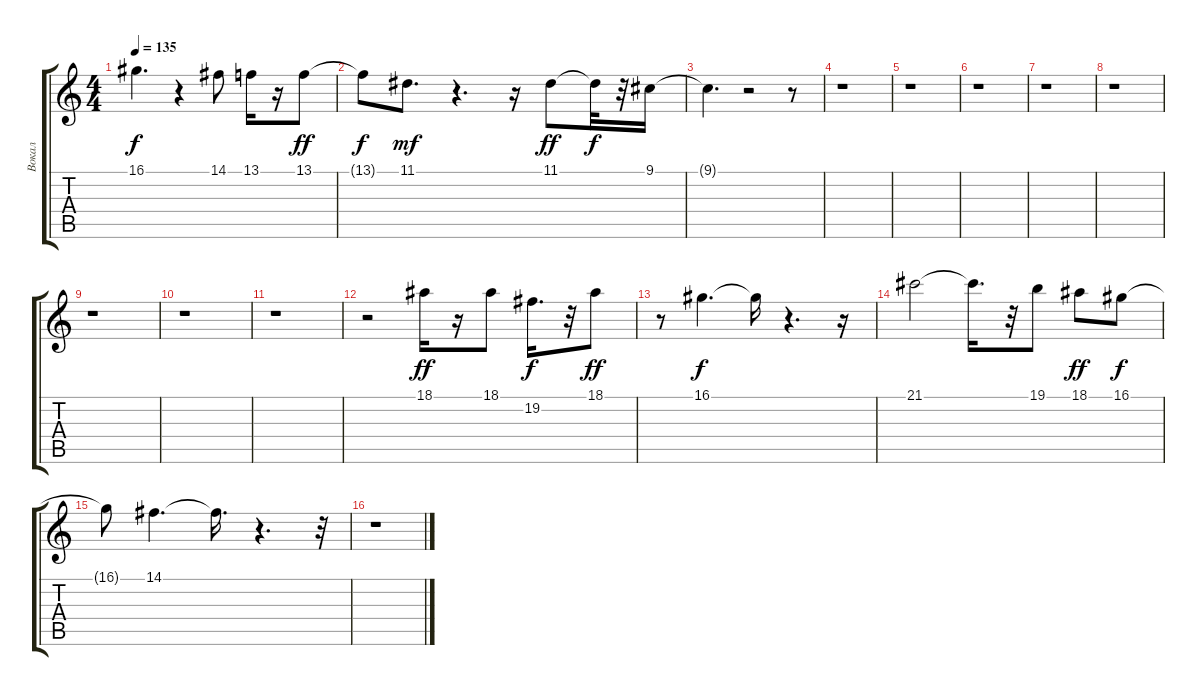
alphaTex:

\track ("Вокал" "Вокал") {instrument synthvoice}
\staff {score tabs}
\tuning (E4 B3 G3 D3 A2 E2) {hide}
\ts (4 4)
\tempo 135
\clef g2
\ks c
16.1{t}.4{d dy f} r.4 14.1.8 13.1.16 r.16 13.1.8{dy ff} |
13.1{t}.8{dy f} 11.1.8{d dy mf} r.4{d} r.16 11.1.8{dy ff} 11.1{t}.32{dy f} r.32 9.1.16 |
9.1{t}.4{d} r.2 r.8 |
r.1 |
r.1 |
r.1 |
r.1 |
r.1 |
r.1 |
r.1 |
r.1 |
r.2 18.1.16{dy ff} r.16 18.1.8 19.2.16{d dy f} r.32 18.1.8{dy ff} |
r.8 16.1.4{d dy f} 16.1{t}.16 r.4{d} r.16 |
21.1.2 21.1{t}.16{d} r.32 19.1.8 18.1.8{dy ff} 16.1.8{dy f} |
16.1{t}.8 14.1.4{d} 14.1{t}.16{d} r.4{d} r.32 |
r.1
